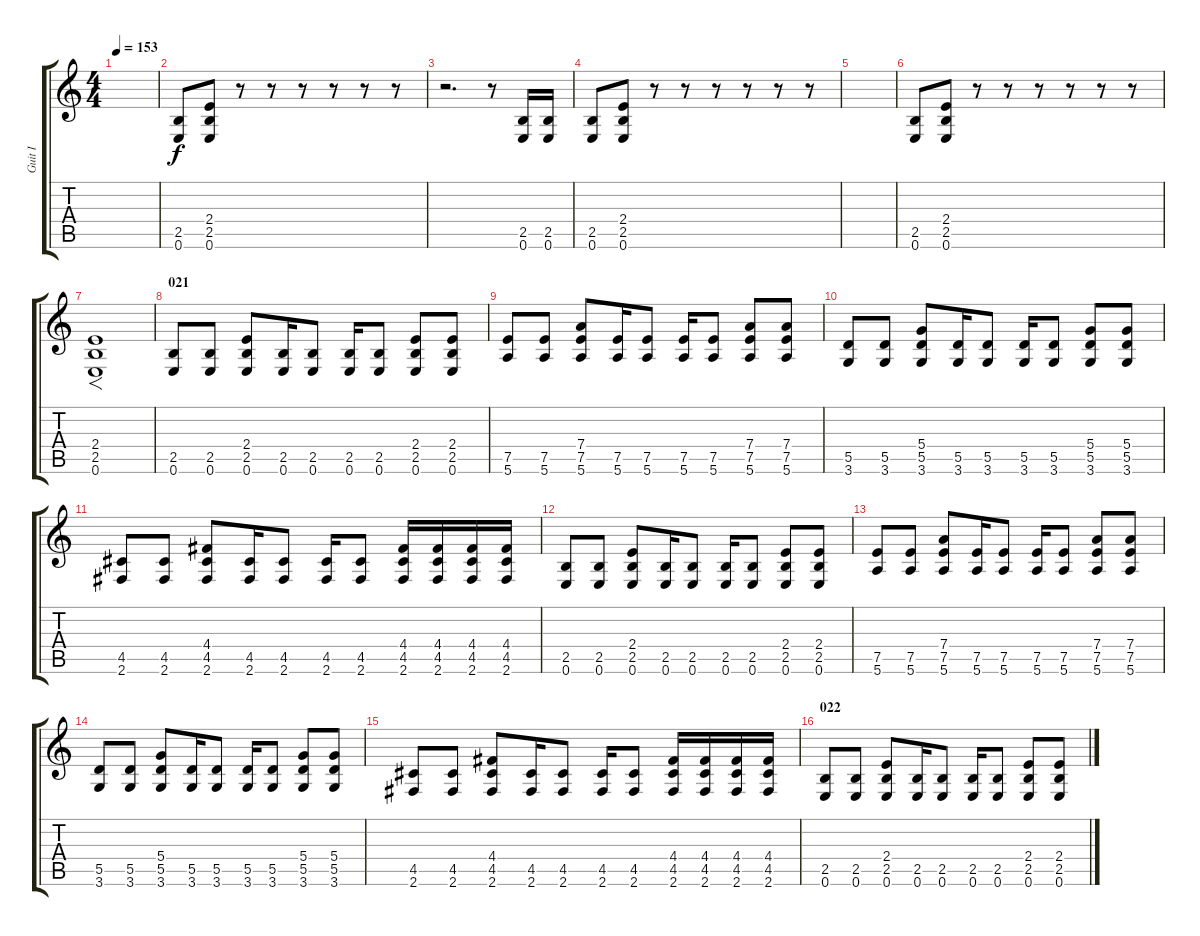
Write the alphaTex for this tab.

\track ("Guit I" "Guit I") {instrument distortionguitar}
\staff {score tabs}
\tuning (E4 B3 G3 D3 A2 E2) {hide}
\ts (4 4)
\tempo 153
\clef g2
\ks c
|
(2.5 0.6).8 (2.4 2.5 0.6).8 r.8 r.8 r.8 r.8 r.8 r.8 |
r.2{d} r.8 (2.5 0.6).16 (2.5 0.6).16 |
(2.5 0.6).8 (2.4 2.5 0.6).8 r.8 r.8 r.8 r.8 r.8 r.8 |
|
(2.5 0.6).8 (2.4 2.5 0.6).8 r.8 r.8 r.8 r.8 r.8 r.8 |
(2.4 2.5 0.6).1{f} |
\section ("" "021")
(2.5 0.6).8 (2.5 0.6).8 (2.4 2.5 0.6).8 (2.5 0.6).16 (2.5 0.6).8 (2.5 0.6).16 (2.5 0.6).8 (2.4 2.5 0.6).8 (2.4 2.5 0.6).8 |
(7.5 5.6).8 (7.5 5.6).8 (7.4 7.5 5.6).8 (7.5 5.6).16 (7.5 5.6).8 (7.5 5.6).16 (7.5 5.6).8 (7.4 7.5 5.6).8 (7.4 7.5 5.6).8 |
(5.5 3.6).8 (5.5 3.6).8 (5.4 5.5 3.6).8 (5.5 3.6).16 (5.5 3.6).8 (5.5 3.6).16 (5.5 3.6).8 (5.4 5.5 3.6).8 (5.4 5.5 3.6).8 |
(4.5 2.6).8 (4.5 2.6).8 (4.4 4.5 2.6).8 (4.5 2.6).16 (4.5 2.6).8 (4.5 2.6).16 (4.5 2.6).8 (4.4 4.5 2.6).16 (4.4 4.5 2.6).16 (4.4 4.5 2.6).16 (4.4 4.5 2.6).16 |
(2.5 0.6).8 (2.5 0.6).8 (2.4 2.5 0.6).8 (2.5 0.6).16 (2.5 0.6).8 (2.5 0.6).16 (2.5 0.6).8 (2.4 2.5 0.6).8 (2.4 2.5 0.6).8 |
(7.5 5.6).8 (7.5 5.6).8 (7.4 7.5 5.6).8 (7.5 5.6).16 (7.5 5.6).8 (7.5 5.6).16 (7.5 5.6).8 (7.4 7.5 5.6).8 (7.4 7.5 5.6).8 |
(5.5 3.6).8 (5.5 3.6).8 (5.4 5.5 3.6).8 (5.5 3.6).16 (5.5 3.6).8 (5.5 3.6).16 (5.5 3.6).8 (5.4 5.5 3.6).8 (5.4 5.5 3.6).8 |
(4.5 2.6).8 (4.5 2.6).8 (4.4 4.5 2.6).8 (4.5 2.6).16 (4.5 2.6).8 (4.5 2.6).16 (4.5 2.6).8 (4.4 4.5 2.6).16 (4.4 4.5 2.6).16 (4.4 4.5 2.6).16 (4.4 4.5 2.6).16 |
\section ("" "022")
(2.5 0.6).8 (2.5 0.6).8 (2.4 2.5 0.6).8 (2.5 0.6).16 (2.5 0.6).8 (2.5 0.6).16 (2.5 0.6).8 (2.4 2.5 0.6).8 (2.4 2.5 0.6).8
